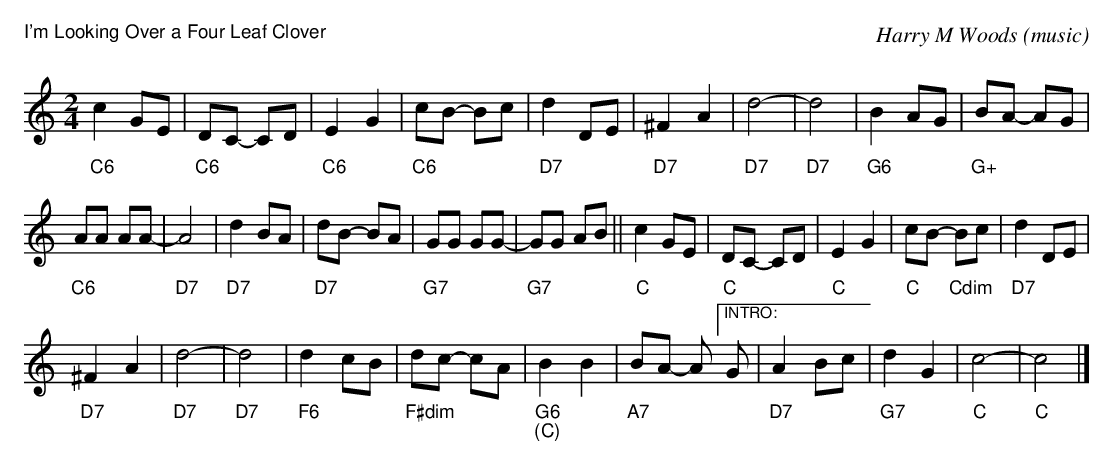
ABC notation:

X:1
T:I'm Looking Over a Four Leaf Clover
C:Harry M Woods (music)
M:2/4
L:1/8
K:C
V:1 gchord=down lyrics=up
"C6"c2GE | "C6"DC- CD | "C6"E2 G2 | "C6"cB- Bc | "D7"d2 DE | "D7"^F2 A2 | "D7"d4- | "D7"d4 | "G6"B2 AG | "G+"BA- AG |
"C6"AA AA- | "D7"A4 | "D7"d2 BA | "D7"dB- BA | "G7"GG GG- | "G7"GG AB ||"C"c2GE | "C"DC- CD | "C"E2G2 | "C"cB- "Cdim"Bc |"D7"d2DE |
"D7"^F2A2 | "D7"d4- | "D7"d4 | "F6"d2 cB | "F#dim"dc -cA | "G6""(C)"B2B2 | "A7"BA- A ["INTRO:"G | "D7"A2Bc | "G7"d2G2 | "C"c4- | "C"c4 |]
